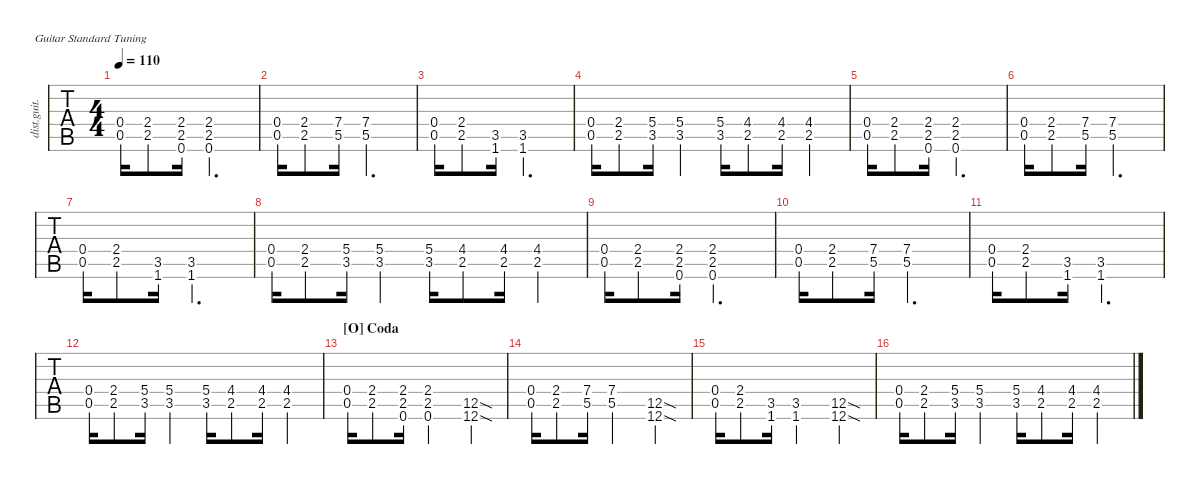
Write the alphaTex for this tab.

\defaultSystemsLayout 4
\hideDynamics
\bracketExtendMode nobrackets
\track ("Rhythm Guitar (James)" "dist.guit.") {instrument distortionguitar}
\staff {tabs}
\tuning (E4 B3 G3 D3 A2 E2)
\ts (4 4)
\tempo 110
\clef g2
\ks eminor
(0.5{acc forcenatural} 0.4{acc forcenatural}).16{dy mf} (2.4{st acc forcenatural} 2.5{st acc forcenatural}).8 (0.6{acc forcenatural} 2.5{acc forcenatural} 2.4{acc forcenatural}).16 (0.6{acc forcenatural} 2.5{acc forcenatural} 2.4{acc forcenatural}).2{d} |
(0.5{acc forcenatural} 0.4{acc forcenatural}).16 (2.4{st acc forcenatural} 2.5{st acc forcenatural}).8 (5.5{acc forcenatural} 7.4{acc forcenatural}).16 (5.5{acc forcenatural} 7.4{acc forcenatural}).2{d} |
(0.5{acc forcenatural} 0.4{acc forcenatural}).16 (2.4{st acc forcenatural} 2.5{st acc forcenatural}).8 (1.6{acc forcenatural} 3.5{acc forcenatural}).16 (1.6{acc forcenatural} 3.5{acc forcenatural}).2{d} |
(0.5{acc forcenatural} 0.4{acc forcenatural}).16 (2.4{st acc forcenatural} 2.5{st acc forcenatural}).8 (3.5{acc forcenatural} 5.4{acc forcenatural}).16 (3.5{acc forcenatural} 5.4{acc forcenatural}).4 (3.5{acc forcenatural} 5.4{acc forcenatural}).16 (2.5{st acc forcenatural} 4.4{st acc #}).8 (2.5{acc forcenatural} 4.4{acc #}).16 (2.5{acc forcenatural} 4.4{acc #}).4 |
(0.5{acc forcenatural} 0.4{acc forcenatural}).16 (2.4{st acc forcenatural} 2.5{st acc forcenatural}).8 (0.6{acc forcenatural} 2.5{acc forcenatural} 2.4{acc forcenatural}).16 (0.6{acc forcenatural} 2.5{acc forcenatural} 2.4{acc forcenatural}).2{d} |
(0.5{acc forcenatural} 0.4{acc forcenatural}).16 (2.4{st acc forcenatural} 2.5{st acc forcenatural}).8 (5.5{acc forcenatural} 7.4{acc forcenatural}).16 (5.5{acc forcenatural} 7.4{acc forcenatural}).2{d} |
(0.5{acc forcenatural} 0.4{acc forcenatural}).16 (2.4{st acc forcenatural} 2.5{st acc forcenatural}).8 (1.6{acc forcenatural} 3.5{acc forcenatural}).16 (1.6{acc forcenatural} 3.5{acc forcenatural}).2{d} |
(0.5{acc forcenatural} 0.4{acc forcenatural}).16 (2.4{st acc forcenatural} 2.5{st acc forcenatural}).8 (3.5{acc forcenatural} 5.4{acc forcenatural}).16 (3.5{acc forcenatural} 5.4{acc forcenatural}).4 (3.5{acc forcenatural} 5.4{acc forcenatural}).16 (2.5{st acc forcenatural} 4.4{st acc #}).8 (2.5{acc forcenatural} 4.4{acc #}).16 (2.5{acc forcenatural} 4.4{acc #}).4 |
(0.5{acc forcenatural} 0.4{acc forcenatural}).16 (2.4{st acc forcenatural} 2.5{st acc forcenatural}).8 (0.6{acc forcenatural} 2.5{acc forcenatural} 2.4{acc forcenatural}).16 (0.6{acc forcenatural} 2.5{acc forcenatural} 2.4{acc forcenatural}).2{d} |
(0.5{acc forcenatural} 0.4{acc forcenatural}).16 (2.4{st acc forcenatural} 2.5{st acc forcenatural}).8 (5.5{acc forcenatural} 7.4{acc forcenatural}).16 (5.5{acc forcenatural} 7.4{acc forcenatural}).2{d} |
(0.5{acc forcenatural} 0.4{acc forcenatural}).16 (2.4{st acc forcenatural} 2.5{st acc forcenatural}).8 (1.6{acc forcenatural} 3.5{acc forcenatural}).16 (1.6{acc forcenatural} 3.5{acc forcenatural}).2{d} |
(0.5{acc forcenatural} 0.4{acc forcenatural}).16 (2.4{st acc forcenatural} 2.5{st acc forcenatural}).8 (3.5{acc forcenatural} 5.4{acc forcenatural}).16 (3.5{acc forcenatural} 5.4{acc forcenatural}).4 (3.5{acc forcenatural} 5.4{acc forcenatural}).16 (2.5{st acc forcenatural} 4.4{st acc #}).8 (2.5{acc forcenatural} 4.4{acc #}).16 (2.5{acc forcenatural} 4.4{acc #}).4 |
\section ("O" "Coda")
(0.5{acc forcenatural} 0.4{acc forcenatural}).16 (2.4{st acc forcenatural} 2.5{st acc forcenatural}).8 (0.6{acc forcenatural} 2.5{acc forcenatural} 2.4{acc forcenatural}).16 (0.6{acc forcenatural} 2.5{acc forcenatural} 2.4{acc forcenatural}).2 (12.6{sod acc forcenatural} 12.5{sod acc forcenatural}).4 |
(0.5{acc forcenatural} 0.4{acc forcenatural}).16 (2.4{st acc forcenatural} 2.5{st acc forcenatural}).8 (5.5{acc forcenatural} 7.4{acc forcenatural}).16 (5.5{acc forcenatural} 7.4{acc forcenatural}).2 (12.6{sod acc forcenatural} 12.5{sod acc forcenatural}).4 |
(0.5{acc forcenatural} 0.4{acc forcenatural}).16 (2.4{st acc forcenatural} 2.5{st acc forcenatural}).8 (1.6{acc forcenatural} 3.5{acc forcenatural}).16 (1.6{acc forcenatural} 3.5{acc forcenatural}).2 (12.6{sod acc forcenatural} 12.5{sod acc forcenatural}).4 |
(0.5{acc forcenatural} 0.4{acc forcenatural}).16 (2.4{st acc forcenatural} 2.5{st acc forcenatural}).8 (3.5{acc forcenatural} 5.4{acc forcenatural}).16 (3.5{acc forcenatural} 5.4{acc forcenatural}).4 (3.5{acc forcenatural} 5.4{acc forcenatural}).16 (2.5{st acc forcenatural} 4.4{st acc #}).8 (2.5{acc forcenatural} 4.4{acc #}).16 (2.5{acc forcenatural} 4.4{acc #}).4
